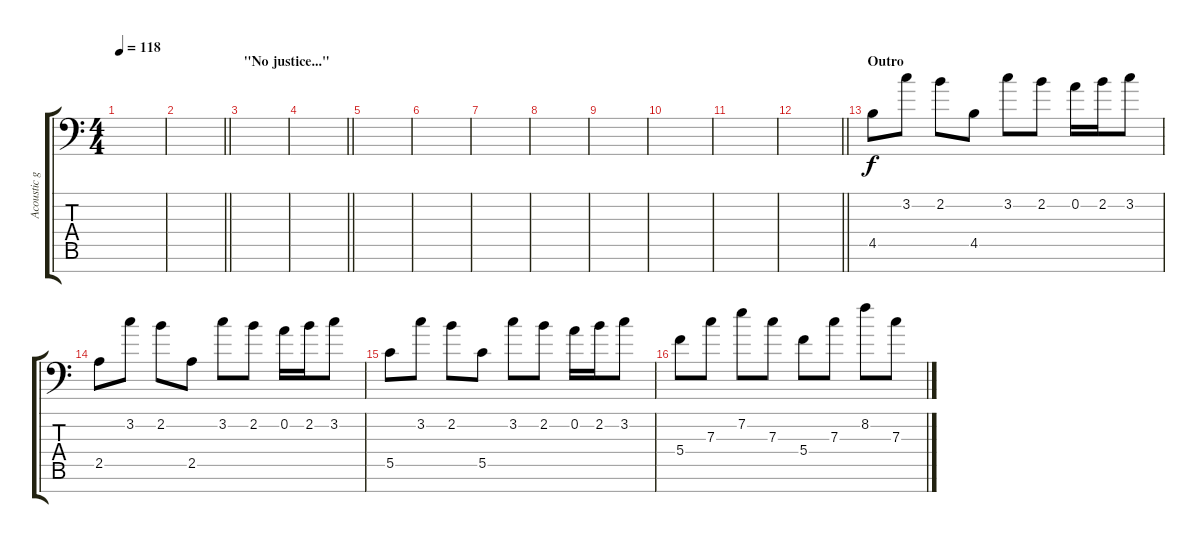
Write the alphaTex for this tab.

\track ("Acoustic guitar" "Acoustic g") {instrument acousticguitarsteel}
\staff {score tabs}
\tuning (D4 A3 F3 C3 G2 D2 A1) {hide}
\ts (4 4)
\tempo 118
\clef f4
\ks c
|
\barLineRight lightlight
|
\section ("" "\"No justice...\"")
|
\barLineRight lightlight
|
\section ("" "")
|
|
|
|
|
|
|
\barLineRight lightlight
|
\section ("" "Outro")
4.5.8 3.2.8 2.2.8 4.5.8 3.2.8 2.2.8 0.2.16 2.2.16 3.2.8 |
2.5.8 3.2.8 2.2.8 2.5.8 3.2.8 2.2.8 0.2.16 2.2.16 3.2.8 |
5.5.8 3.2.8 2.2.8 5.5.8 3.2.8 2.2.8 0.2.16 2.2.16 3.2.8 |
5.4.8 7.3.8 7.2.8 7.3.8 5.4.8 7.3.8 8.2.8 7.3.8
